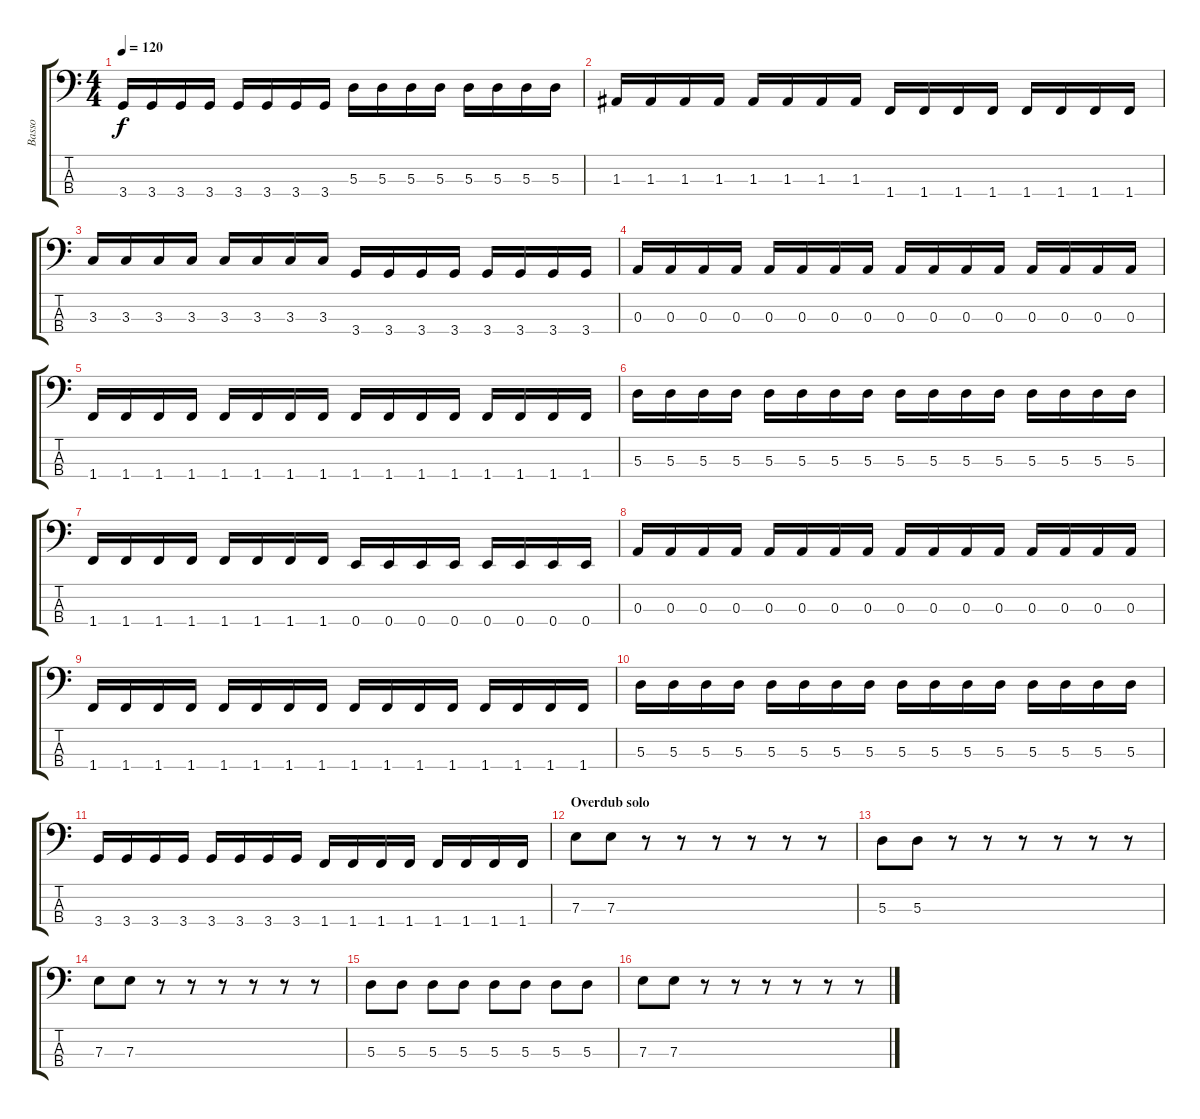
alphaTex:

\track ("Basso" "Basso") {instrument electricbassfinger}
\staff {score tabs}
\tuning (G2 D2 A1 E1) {hide}
\ts (4 4)
\tempo 120
\clef f4
\ks c
3.4.16{dy f} 3.4.16 3.4.16 3.4.16 3.4.16 3.4.16 3.4.16 3.4.16 5.3.16 5.3.16 5.3.16 5.3.16 5.3.16 5.3.16 5.3.16 5.3.16 |
1.3.16 1.3.16 1.3.16 1.3.16 1.3.16 1.3.16 1.3.16 1.3.16 1.4.16 1.4.16 1.4.16 1.4.16 1.4.16 1.4.16 1.4.16 1.4.16 |
3.3.16 3.3.16 3.3.16 3.3.16 3.3.16 3.3.16 3.3.16 3.3.16 3.4.16 3.4.16 3.4.16 3.4.16 3.4.16 3.4.16 3.4.16 3.4.16 |
0.3.16 0.3.16 0.3.16 0.3.16 0.3.16 0.3.16 0.3.16 0.3.16 0.3.16 0.3.16 0.3.16 0.3.16 0.3.16 0.3.16 0.3.16 0.3.16 |
1.4.16 1.4.16 1.4.16 1.4.16 1.4.16 1.4.16 1.4.16 1.4.16 1.4.16 1.4.16 1.4.16 1.4.16 1.4.16 1.4.16 1.4.16 1.4.16 |
5.3.16 5.3.16 5.3.16 5.3.16 5.3.16 5.3.16 5.3.16 5.3.16 5.3.16 5.3.16 5.3.16 5.3.16 5.3.16 5.3.16 5.3.16 5.3.16 |
1.4.16 1.4.16 1.4.16 1.4.16 1.4.16 1.4.16 1.4.16 1.4.16 0.4.16 0.4.16 0.4.16 0.4.16 0.4.16 0.4.16 0.4.16 0.4.16 |
0.3.16 0.3.16 0.3.16 0.3.16 0.3.16 0.3.16 0.3.16 0.3.16 0.3.16 0.3.16 0.3.16 0.3.16 0.3.16 0.3.16 0.3.16 0.3.16 |
1.4.16 1.4.16 1.4.16 1.4.16 1.4.16 1.4.16 1.4.16 1.4.16 1.4.16 1.4.16 1.4.16 1.4.16 1.4.16 1.4.16 1.4.16 1.4.16 |
5.3.16 5.3.16 5.3.16 5.3.16 5.3.16 5.3.16 5.3.16 5.3.16 5.3.16 5.3.16 5.3.16 5.3.16 5.3.16 5.3.16 5.3.16 5.3.16 |
3.4.16 3.4.16 3.4.16 3.4.16 3.4.16 3.4.16 3.4.16 3.4.16 1.4.16 1.4.16 1.4.16 1.4.16 1.4.16 1.4.16 1.4.16 1.4.16 |
\section ("" "Overdub solo")
7.3.8 7.3.8 r.8 r.8 r.8 r.8 r.8 r.8 |
5.3.8 5.3.8 r.8 r.8 r.8 r.8 r.8 r.8 |
7.3.8 7.3.8 r.8 r.8 r.8 r.8 r.8 r.8 |
5.3.8 5.3.8 5.3.8 5.3.8 5.3.8 5.3.8 5.3.8 5.3.8 |
7.3.8 7.3.8 r.8 r.8 r.8 r.8 r.8 r.8
